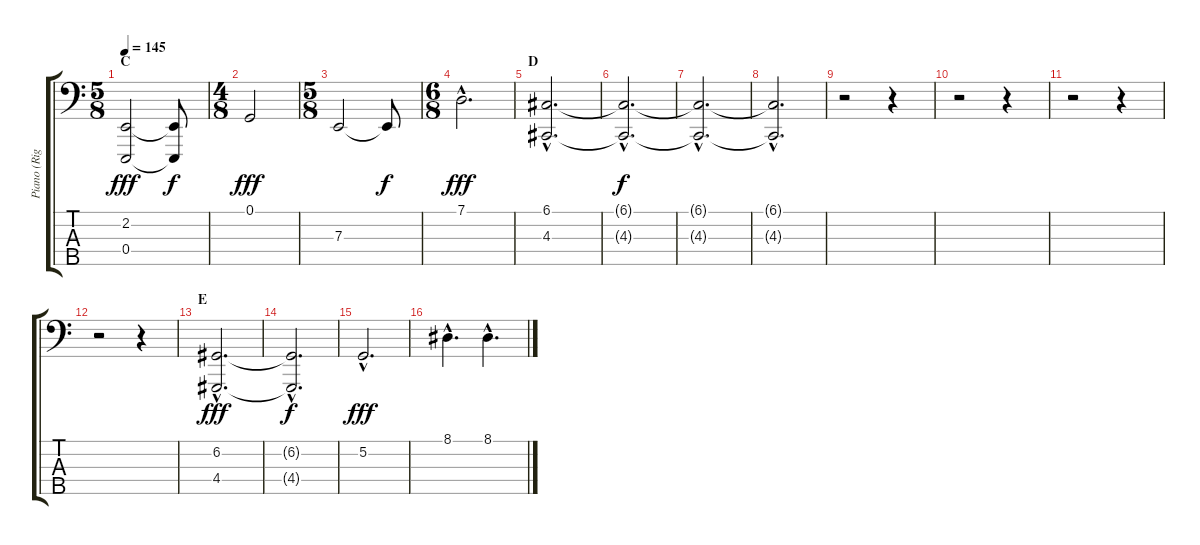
\track ("Piano (Right Hand)" "Piano (Rig") {instrument acousticgrandpiano}
\staff {score tabs}
\tuning (G2 D2 A1 E1 B0) {hide}
\ts (5 8)
\section ("" "C")
\tempo 145
\clef f4
\ks c
(2.2 0.4).2{dy fff} (2.2{t} 0.4{t}).8{dy f} |
\ts (4 8)
0.1.2{dy fff} |
\ts (5 8)
7.3.2 7.3{t}.8{dy f} |
\ts (6 8)
7.1{hac}.2{d dy fff} |
\section ("" "D")
(6.1{hac} 4.3{hac}).2{d} |
(6.1{hac t} 4.3{hac t}).2{d dy f} |
(6.1{hac t} 4.3{hac t}).2{d} |
(6.1{hac t} 4.3{hac t}).2{d} |
r.2 r.4 |
r.2 r.4 |
r.2 r.4 |
r.2 r.4 |
\section ("" "E")
(6.2{hac} 4.4{hac}).2{d dy fff} |
(6.2{hac t} 4.4{hac t}).2{d dy f} |
5.2{hac}.2{d dy fff} |
8.1{hac}.4{d} 8.1{hac}.4{d}
